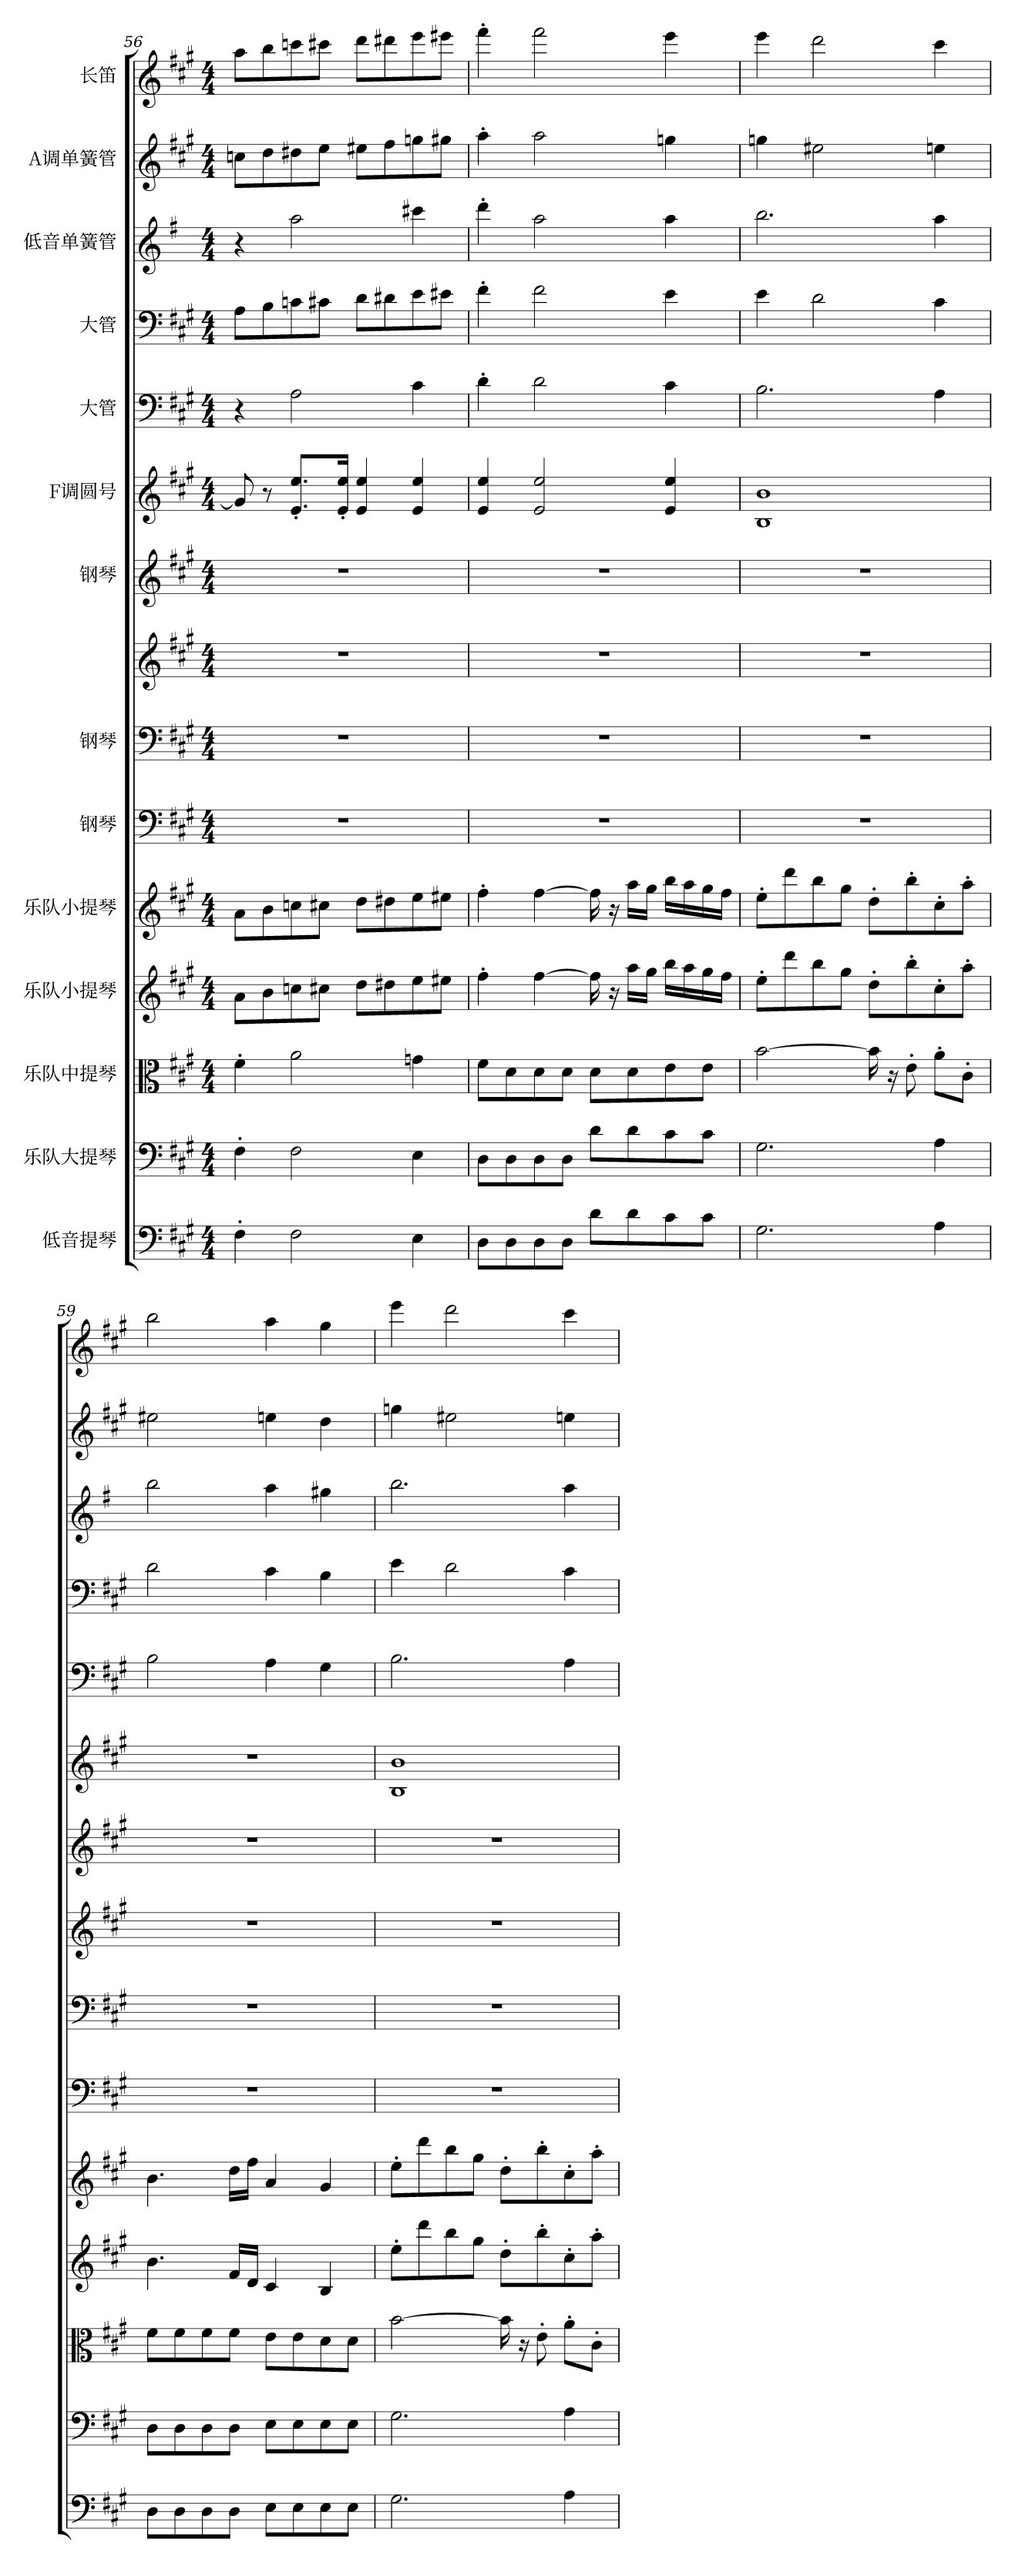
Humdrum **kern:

**kern	**kern	**kern	**kern	**kern	**kern	**kern	**kern	**kern	**kern	**kern	**kern	**kern	**kern	**kern
*part14	*part13	*part12	*part11	*part10	*part9	*part8	*part8	*part7	*part6	*part5	*part4	*part3	*part2	*part1
*staff15	*staff14	*staff13	*staff12	*staff11	*staff10	*staff9	*staff8	*staff7	*staff6	*staff5	*staff4	*staff3	*staff2	*staff1
*I"低音提琴	*I"乐队大提琴	*I"乐队中提琴	*I"乐队小提琴	*I"乐队小提琴	*I"钢琴	*I"钢琴	*	*I"钢琴	*I"F调圆号	*I"大管	*I"大管	*I"低音单簧管	*I"A调单簧管	*I"长笛
*clefF4	*clefF4	*clefC3	*clefG2	*clefG2	*clefF4	*clefF4	*clefG2	*clefG2	*clefG2	*clefF4	*clefF4	*clefG2	*clefG2	*clefG2
*ITrd7c12	*	*	*	*	*	*	*	*	*ITrd4c7	*	*	*ITrd8c14	*ITrd2c3	*
*k[f#c#g#]	*k[f#c#g#]	*k[f#c#g#]	*k[f#c#g#]	*k[f#c#g#]	*k[f#c#g#]	*k[f#c#g#]	*k[f#c#g#]	*k[f#c#g#]	*k[f#c#]	*k[f#c#g#]	*k[f#c#g#]	*k[f#]	*k[f#c#g#d#a#e#]	*k[f#c#g#]
*M4/4	*M4/4	*M4/4	*M4/4	*M4/4	*M4/4	*M4/4	*M4/4	*M4/4	*M4/4	*M4/4	*M4/4	*M4/4	*M4/4	*M4/4
*MM124	*MM124	*MM124	*MM124	*MM124	*MM124	*MM124	*MM124	*MM124	*MM124	*MM124	*MM124	*MM124	*MM124	*MM124
=56	=56	=56	=56	=56	=56	=56	=56	=56	=56	=56	=56	=56	=56	=56
4FF#'\	4F#'\	4f#'\	8a\L	8a\L	1r	1r	1r	1r	8c#/]	4r	8A\L	4r	8an\L	8aa\L
.	.	.	8b\	8b\	.	.	.	.	8r	.	8B\	.	8b\	8bb\
2FF#\	2F#\	2a\	8ccn\	8ccn\	.	.	.	.	8.A/' 8.a/'L	2A\	8cn\	2a\	8b#X\	8cccn\
.	.	.	8cc#X\J	8cc#X\J	.	.	.	.	.	.	8c#X\J	.	8cc#\J	8ccc#X\J
.	.	.	.	.	.	.	.	.	16A/' 16a/'Jk	.	.	.	.	.
.	.	.	8dd\L	8dd\L	.	.	.	.	4A/ 4a/	.	8d\L	.	8cc##X\L	8ddd\L
.	.	.	8dd#X\	8dd#X\	.	.	.	.	.	.	8d#X\	.	8dd#\	8ddd#X\
4EE\	4E\	4gn\	8ee\	8ee\	.	.	.	.	4A/ 4a/	4c#\	8e\	4cc#X\	8een\	8eee\
.	.	.	8ee#X\J	8ee#X\J	.	.	.	.	.	.	8e#X\J	.	8ee#X\J	8eee#X\J
=57	=57	=57	=57	=57	=57	=57	=57	=57	=57	=57	=57	=57	=57	=57
8DD\L	8D\L	8f#\L	4ff#'\	4ff#'\	1r	1r	1r	1r	4A/ 4a/	4d'\	4f#'\	4dd'\	4ff#'\	4fff#'\
8DD\	8D\	8d\	.	.	.	.	.	.	.	.	.	.	.	.
8DD\	8D\	8d\	[4ff#\	[4ff#\	.	.	.	.	2A/ 2a/	2d\	2f#\	2a\	2ff#\	2fff#\
8DD\J	8D\J	8d\J	.	.	.	.	.	.	.	.	.	.	.	.
8D\L	8d\L	8d\L	16ff#\]	16ff#\]	.	.	.	.	.	.	.	.	.	.
.	.	.	16r	16r	.	.	.	.	.	.	.	.	.	.
8D\	8d\	8d\	16aa\LL	16aa\LL	.	.	.	.	.	.	.	.	.	.
.	.	.	16gg#\JJ	16gg#\JJ	.	.	.	.	.	.	.	.	.	.
8C#\	8c#\	8e\	16bb\LL	16bb\LL	.	.	.	.	4A/ 4a/	4c#\	4e\	4a\	4een\	4eee\
.	.	.	16aa\	16aa\	.	.	.	.	.	.	.	.	.	.
8C#\J	8c#\J	8e\J	16gg#\	16gg#\	.	.	.	.	.	.	.	.	.	.
.	.	.	16ff#\JJ	16ff#\JJ	.	.	.	.	.	.	.	.	.	.
!!LO:PB:g=z
=58	=58	=58	=58	=58	=58	=58	=58	=58	=58	=58	=58	=58	=58	=58
2.GG#\	2.G#\	[2b\	8ee'\L	8ee'\L	1r	1r	1r	1r	1E 1e	2.B\	4e\	2.b\	4een\	4eee\
.	.	.	8ddd\	8ddd\	.	.	.	.	.	.	.	.	.	.
.	.	.	8bb\	8bb\	.	.	.	.	.	.	2d\	.	2cc##X\	2ddd\
.	.	.	8gg#\J	8gg#\J	.	.	.	.	.	.	.	.	.	.
.	.	16b\]	8dd'\L	8dd'\L	.	.	.	.	.	.	.	.	.	.
.	.	16r	.	.	.	.	.	.	.	.	.	.	.	.
.	.	8e'\	8bb'\	8bb'\	.	.	.	.	.	.	.	.	.	.
4AA\	4A\	8a'\L	8cc#'\	8cc#'\	.	.	.	.	.	4A\	4c#\	4a\	4cc#X\	4ccc#\
.	.	8c#'\J	8aa'\J	8aa'\J	.	.	.	.	.	.	.	.	.	.
=59	=59	=59	=59	=59	=59	=59	=59	=59	=59	=59	=59	=59	=59	=59
8DD\L	8D\L	8f#\L	4.b\	4.b\	1r	1r	1r	1r	1r	2B\	2d\	2b\	2cc##X\	2bb\
8DD\	8D\	8f#\	.	.	.	.	.	.	.	.	.	.	.	.
8DD\	8D\	8f#\	.	.	.	.	.	.	.	.	.	.	.	.
8DD\J	8D\J	8f#\J	16f#/LL	16dd\LL	.	.	.	.	.	.	.	.	.	.
.	.	.	16d/JJ	16ff#\JJ	.	.	.	.	.	.	.	.	.	.
8EE\L	8E\L	8e\L	4c#/	4a/	.	.	.	.	.	4A\	4c#\	4a\	4cc#X\	4aa\
8EE\	8E\	8e\	.	.	.	.	.	.	.	.	.	.	.	.
8EE\	8E\	8d\	4B/	4g#/	.	.	.	.	.	4G#\	4B\	4g#X\	4b\	4gg#\
8EE\J	8E\J	8d\J	.	.	.	.	.	.	.	.	.	.	.	.
=60	=60	=60	=60	=60	=60	=60	=60	=60	=60	=60	=60	=60	=60	=60
2.GG#\	2.G#\	[2b\	8ee'\L	8ee'\L	1r	1r	1r	1r	1E 1e	2.B\	4e\	2.b\	4een\	4eee\
.	.	.	8ddd\	8ddd\	.	.	.	.	.	.	.	.	.	.
.	.	.	8bb\	8bb\	.	.	.	.	.	.	2d\	.	2cc##X\	2ddd\
.	.	.	8gg#\J	8gg#\J	.	.	.	.	.	.	.	.	.	.
.	.	16b\]	8dd'\L	8dd'\L	.	.	.	.	.	.	.	.	.	.
.	.	16r	.	.	.	.	.	.	.	.	.	.	.	.
.	.	8e'\	8bb'\	8bb'\	.	.	.	.	.	.	.	.	.	.
4AA\	4A\	8a'\L	8cc#'\	8cc#'\	.	.	.	.	.	4A\	4c#\	4a\	4cc#X\	4ccc#\
.	.	8c#'\J	8aa'\J	8aa'\J	.	.	.	.	.	.	.	.	.	.
=	=	=	=	=	=	=	=	=	=	=	=	=	=	=
*-	*-	*-	*-	*-	*-	*-	*-	*-	*-	*-	*-	*-	*-	*-
